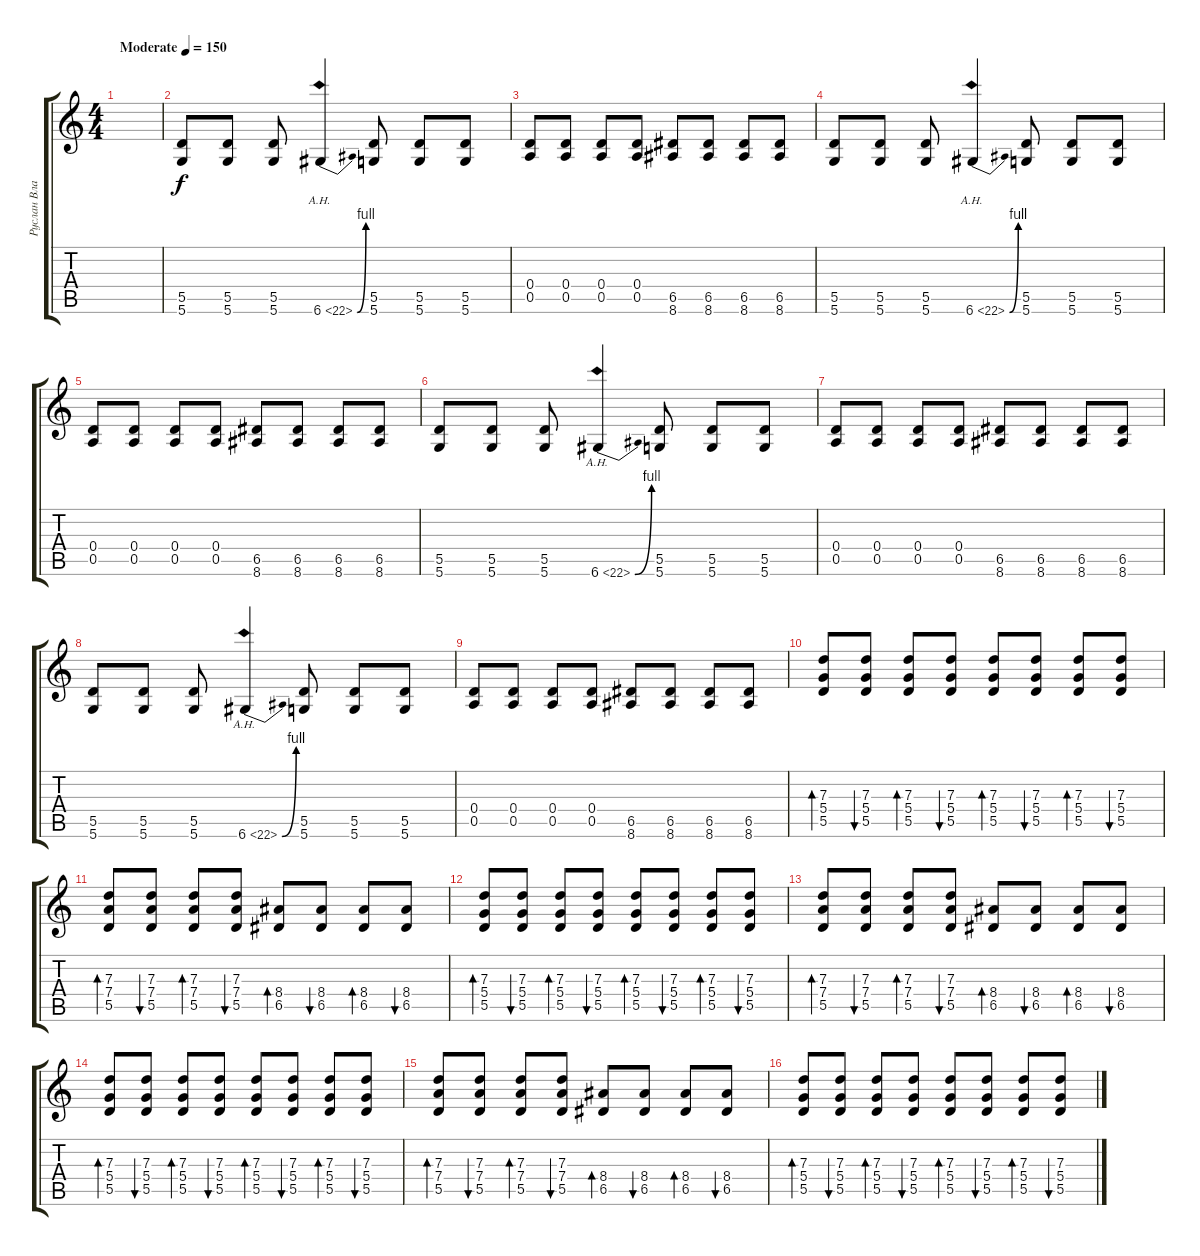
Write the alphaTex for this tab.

\track ("Руслан Владыко" "Руслан Вла") {instrument distortionguitar}
\staff {score tabs}
\tuning (E4 B3 G3 D3 A2 D2) {hide}
\ts (4 4)
\tempo (150 "Moderate")
\clef g2
\ks c
|
(5.5 5.6).8 (5.5 5.6).8 (5.5 5.6).8 6.6{be (bend 0 0 60 4) ah 16}.4 (5.5 5.6).8 (5.5 5.6).8 (5.5 5.6).8 |
(0.4 0.5).8 (0.4 0.5).8 (0.4 0.5).8 (0.4 0.5).8 (6.5 8.6).8 (6.5 8.6).8 (6.5 8.6).8 (6.5 8.6).8 |
(5.5 5.6).8 (5.5 5.6).8 (5.5 5.6).8 6.6{be (bend 0 0 60 4) ah 16}.4 (5.5 5.6).8 (5.5 5.6).8 (5.5 5.6).8 |
(0.4 0.5).8 (0.4 0.5).8 (0.4 0.5).8 (0.4 0.5).8 (6.5 8.6).8 (6.5 8.6).8 (6.5 8.6).8 (6.5 8.6).8 |
(5.5 5.6).8 (5.5 5.6).8 (5.5 5.6).8 6.6{be (bend 0 0 60 4) ah 16}.4 (5.5 5.6).8 (5.5 5.6).8 (5.5 5.6).8 |
(0.4 0.5).8 (0.4 0.5).8 (0.4 0.5).8 (0.4 0.5).8 (6.5 8.6).8 (6.5 8.6).8 (6.5 8.6).8 (6.5 8.6).8 |
(5.5 5.6).8 (5.5 5.6).8 (5.5 5.6).8 6.6{be (bend 0 0 60 4) ah 16}.4 (5.5 5.6).8 (5.5 5.6).8 (5.5 5.6).8 |
(0.4 0.5).8 (0.4 0.5).8 (0.4 0.5).8 (0.4 0.5).8 (6.5 8.6).8 (6.5 8.6).8 (6.5 8.6).8 (6.5 8.6).8 |
(7.3 5.4 5.5).8{bd 60 volume 9 instrument electricguitarclean} (7.3 5.4 5.5).8{bu 60} (7.3 5.4 5.5).8{bd 60} (7.3 5.4 5.5).8{bu 60} (7.3 5.4 5.5).8{bd 60} (7.3 5.4 5.5).8{bu 60} (7.3 5.4 5.5).8{bd 60} (7.3 5.4 5.5).8{bu 60} |
(7.3 7.4 5.5).8{bd 60} (7.3 7.4 5.5).8{bu 60} (7.3 7.4 5.5).8{bd 60} (7.3 7.4 5.5).8{bu 60} (8.4 6.5).8{bd 60} (8.4 6.5).8{bu 60} (8.4 6.5).8{bd 60} (8.4 6.5).8{bu 60} |
(7.3 5.4 5.5).8{bd 60} (7.3 5.4 5.5).8{bu 60} (7.3 5.4 5.5).8{bd 60} (7.3 5.4 5.5).8{bu 60} (7.3 5.4 5.5).8{bd 60} (7.3 5.4 5.5).8{bu 60} (7.3 5.4 5.5).8{bd 60} (7.3 5.4 5.5).8{bu 60} |
(7.3 7.4 5.5).8{bd 60} (7.3 7.4 5.5).8{bu 60} (7.3 7.4 5.5).8{bd 60} (7.3 7.4 5.5).8{bu 60} (8.4 6.5).8{bd 60} (8.4 6.5).8{bu 60} (8.4 6.5).8{bd 60} (8.4 6.5).8{bu 60} |
(7.3 5.4 5.5).8{bd 60} (7.3 5.4 5.5).8{bu 60} (7.3 5.4 5.5).8{bd 60} (7.3 5.4 5.5).8{bu 60} (7.3 5.4 5.5).8{bd 60} (7.3 5.4 5.5).8{bu 60} (7.3 5.4 5.5).8{bd 60} (7.3 5.4 5.5).8{bu 60} |
(7.3 7.4 5.5).8{bd 60} (7.3 7.4 5.5).8{bu 60} (7.3 7.4 5.5).8{bd 60} (7.3 7.4 5.5).8{bu 60} (8.4 6.5).8{bd 60} (8.4 6.5).8{bu 60} (8.4 6.5).8{bd 60} (8.4 6.5).8{bu 60} |
(7.3 5.4 5.5).8{bd 60} (7.3 5.4 5.5).8{bu 60} (7.3 5.4 5.5).8{bd 60} (7.3 5.4 5.5).8{bu 60} (7.3 5.4 5.5).8{bd 60} (7.3 5.4 5.5).8{bu 60} (7.3 5.4 5.5).8{bd 60} (7.3 5.4 5.5).8{bu 60}
